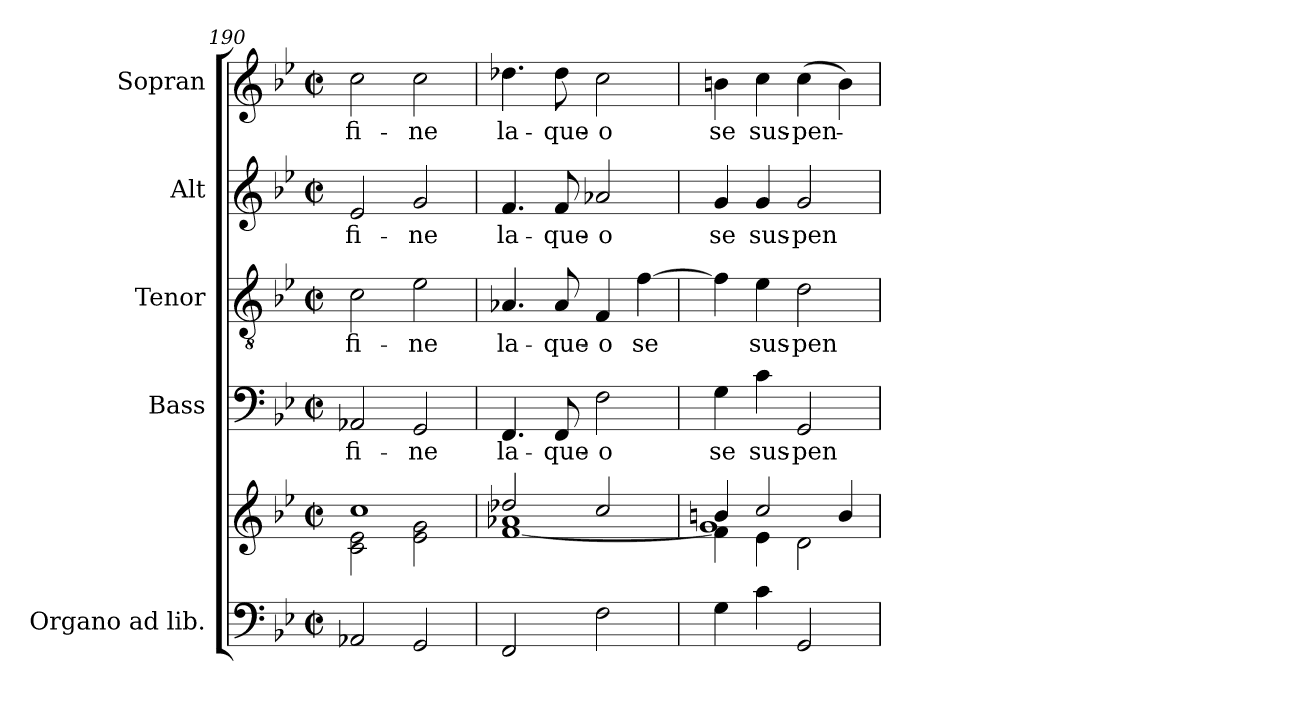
**kern	**kern	**kern	**text	**kern	**text	**kern	**text	**kern	**text
*part5	*part5	*part4	*part4	*part3	*part3	*part2	*part2	*part1	*part1
*staff6	*staff5	*staff4	*staff4	*staff3	*staff3	*staff2	*staff2	*staff1	*staff1
*I"Organo ad lib.	*	*I"Bass	*	*I"Tenor	*	*I"Alt	*	*I"Sopran	*
*	*	*I'B.	*	*I'T.	*	*I'A.	*	*I'S.	*
*clefF4	*clefG2	*clefF4	*	*clefGv2	*	*clefG2	*	*clefG2	*
*k[b-e-]	*k[b-e-]	*k[b-e-]	*	*k[b-e-]	*	*k[b-e-]	*	*k[b-e-]	*
*B-:	*B-:	*B-:	*	*B-:	*	*B-:	*	*B-:	*
*M2/2	*M2/2	*M2/2	*	*M2/2	*	*M2/2	*	*M2/2	*
*met(c|)	*met(c|)	*met(c|)	*	*met(c|)	*	*met(c|)	*	*met(c|)	*
=190	=190	=190	=190	=190	=190	=190	=190	=190	=190
*	*^	*	*	*	*	*	*	*	*
!	!	!	!	!LO:LY:b	!	!LO:LY:b	!	!LO:LY:b	!	!LO:LY:b
2AA-X/	1cc	2c\ 2e-\	2AA-X/	fi-	2c\	fi-	2e-/	fi-	2cc\	fi-
!	!	!	!	!LO:LY:b	!	!LO:LY:b	!	!LO:LY:b	!	!LO:LY:b
2GG/	.	2e-\ 2g\	2GG/	-ne	2e-\	-ne	2g/	-ne	2cc\	-ne
=191	=191	=191	=191	=191	=191	=191	=191	=191	=191	=191
!	!	!	!	!LO:LY:b	!	!LO:LY:b	!	!LO:LY:b	!	!LO:LY:b
2FF/	2dd-X/	[<1f 1a-X	4.FF/	la-	4.A-X/	la-	4.f/	la-	4.dd-X\	la-
!	!	!	!	!LO:LY:b	!	!LO:LY:b	!	!LO:LY:b	!	!LO:LY:b
.	.	.	8FF/	-que-	8A-/	-que-	8f/	-que-	8dd-\	-que-
!	!	!	!	!LO:LY:b	!	!LO:LY:b	!	!LO:LY:b	!	!LO:LY:b
2F\	2cc/	.	2F\	-o	4F/	-o	2a-X/	-o	2cc\	-o
!	!	!	!	!	!	!LO:LY:b	!	!	!	!
.	.	.	.	.	[4f\	se	.	.	.	.
=192	=192	=192	=192	=192	=192	=192	=192	=192	=192	=192
*	*	*^	*	*	*	*	*	*	*	*
!	!	!	!	!	!LO:LY:b	!	!	!	!LO:LY:b	!	!LO:LY:b
4G\	4bn/	4f\]	1g	4G\	se	4f\]	.	4g/	se	4bn\	se
!	!	!	!	!	!LO:LY:b	!	!LO:LY:b	!	!LO:LY:b	!	!LO:LY:b
4c\	2cc/	4e-\	.	4c\	sus-	4e-\	sus-	4g/	sus-	4cc\	sus-
!	!	!	!	!	!LO:LY:b	!	!LO:LY:b	!	!LO:LY:b	!	!LO:LY:b
2GG/	.	2d\	.	2GG/	-pen-	2d\	-pen-	2g/	-pen-	(>4cc\	-pen-
.	4b/	.	.	.	.	.	.	.	.	4b\)	.
*	*v	*v	*v	*	*	*	*	*	*	*	*
=	=	=	=	=	=	=	=	=	=
*-	*-	*-	*-	*-	*-	*-	*-	*-	*-
